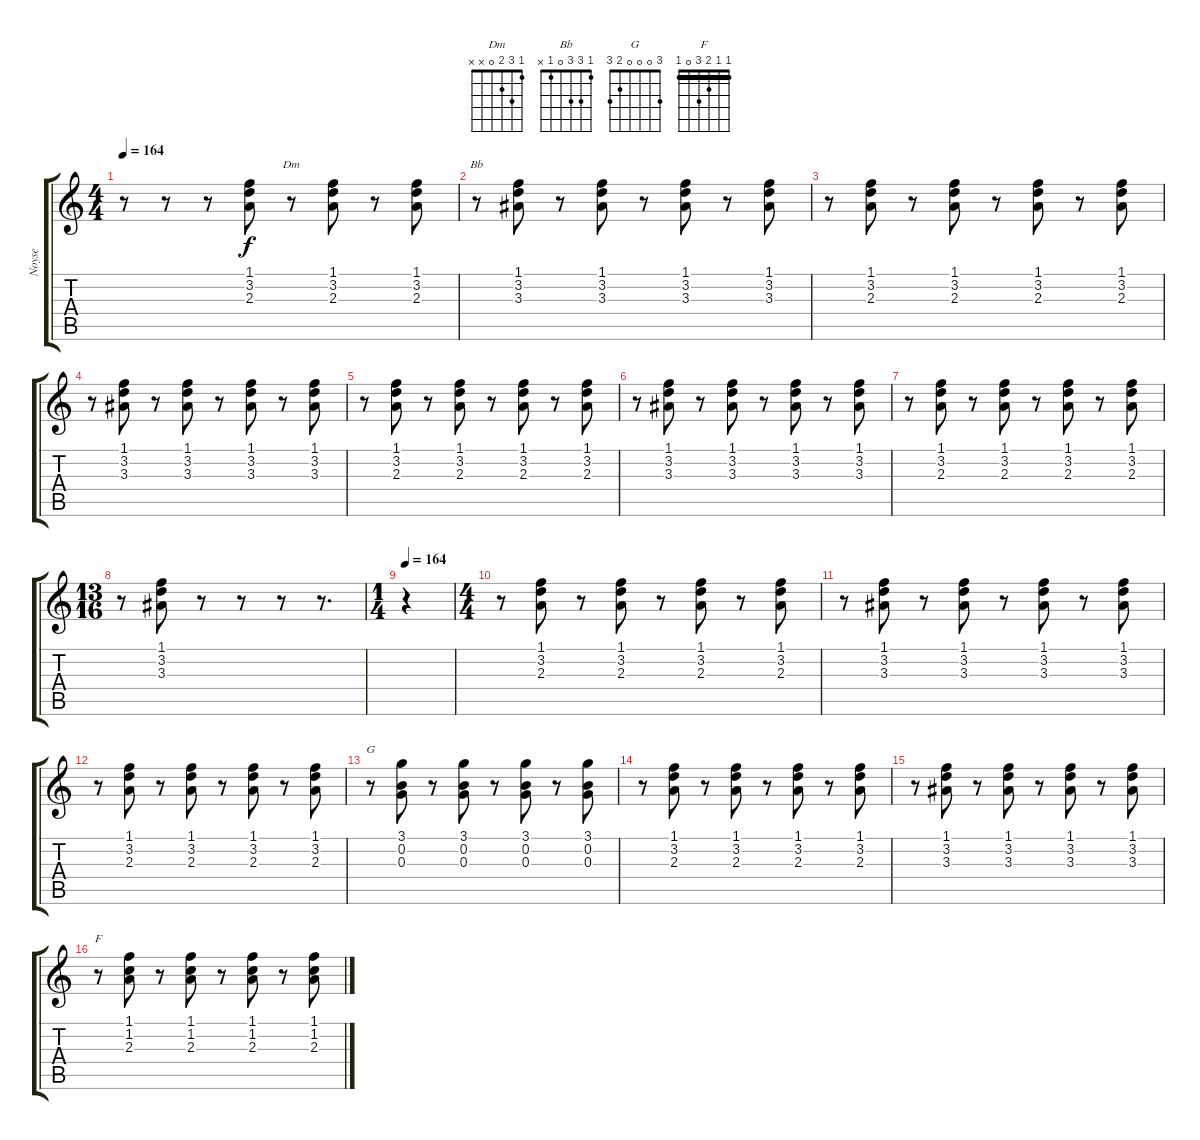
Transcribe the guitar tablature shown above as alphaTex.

\track ("Noyse" "Noyse") {instrument electricguitarclean}
\staff {score tabs}
\tuning (E4 B3 G3 D3 A2 E2) {hide}
\chord ("Dm" 1 3 2 0 x x)
\chord ("Bb" 1 3 3 0 1 x)
\chord ("G" 3 0 0 0 2 3)
\chord ("F" 1 1 2 3 0 1) {barre 1}
\ts (4 4)
\tempo 164
\tempo 115
\tempo 164
\clef g2
\ks c
r.8{dy f instrument electricguitarclean} r.8 r.8 (1.1 3.2 2.3).8 r.8{ch "Dm"} (1.1 3.2 2.3).8 r.8 (1.1 3.2 2.3).8 |
r.8{ch "Bb"} (1.1 3.2 3.3).8 r.8 (1.1 3.2 3.3).8 r.8 (1.1 3.2 3.3).8 r.8 (1.1 3.2 3.3).8 |
r.8 (1.1 3.2 2.3).8 r.8 (1.1 3.2 2.3).8 r.8 (1.1 3.2 2.3).8 r.8 (1.1 3.2 2.3).8 |
r.8 (1.1 3.2 3.3).8 r.8 (1.1 3.2 3.3).8 r.8 (1.1 3.2 3.3).8 r.8 (1.1 3.2 3.3).8 |
r.8 (1.1 3.2 2.3).8 r.8 (1.1 3.2 2.3).8 r.8 (1.1 3.2 2.3).8 r.8 (1.1 3.2 2.3).8 |
r.8 (1.1 3.2 3.3).8 r.8 (1.1 3.2 3.3).8 r.8 (1.1 3.2 3.3).8 r.8 (1.1 3.2 3.3).8 |
r.8 (1.1 3.2 2.3).8 r.8 (1.1 3.2 2.3).8 r.8 (1.1 3.2 2.3).8 r.8 (1.1 3.2 2.3).8 |
\ts (13 16)
r.8 (1.1 3.2 3.3).8 r.8 r.8 r.8 r.8{d} |
\ts (1 4)
\tempo 164
r.4 |
\ts (4 4)
r.8 (1.1 3.2 2.3).8 r.8 (1.1 3.2 2.3).8 r.8 (1.1 3.2 2.3).8 r.8 (1.1 3.2 2.3).8 |
r.8 (1.1 3.2 3.3).8 r.8 (1.1 3.2 3.3).8 r.8 (1.1 3.2 3.3).8 r.8 (1.1 3.2 3.3).8 |
r.8 (1.1 3.2 2.3).8 r.8 (1.1 3.2 2.3).8 r.8 (1.1 3.2 2.3).8 r.8 (1.1 3.2 2.3).8 |
r.8{ch "G"} (3.1 0.2 0.3).8 r.8 (3.1 0.2 0.3).8 r.8 (3.1 0.2 0.3).8 r.8 (3.1 0.2 0.3).8 |
r.8 (1.1 3.2 2.3).8 r.8 (1.1 3.2 2.3).8 r.8 (1.1 3.2 2.3).8 r.8 (1.1 3.2 2.3).8 |
r.8 (1.1 3.2 3.3).8 r.8 (1.1 3.2 3.3).8 r.8 (1.1 3.2 3.3).8 r.8 (1.1 3.2 3.3).8 |
r.8{ch "F"} (1.1 1.2 2.3).8 r.8 (1.1 1.2 2.3).8 r.8 (1.1 1.2 2.3).8 r.8 (1.1 1.2 2.3).8
